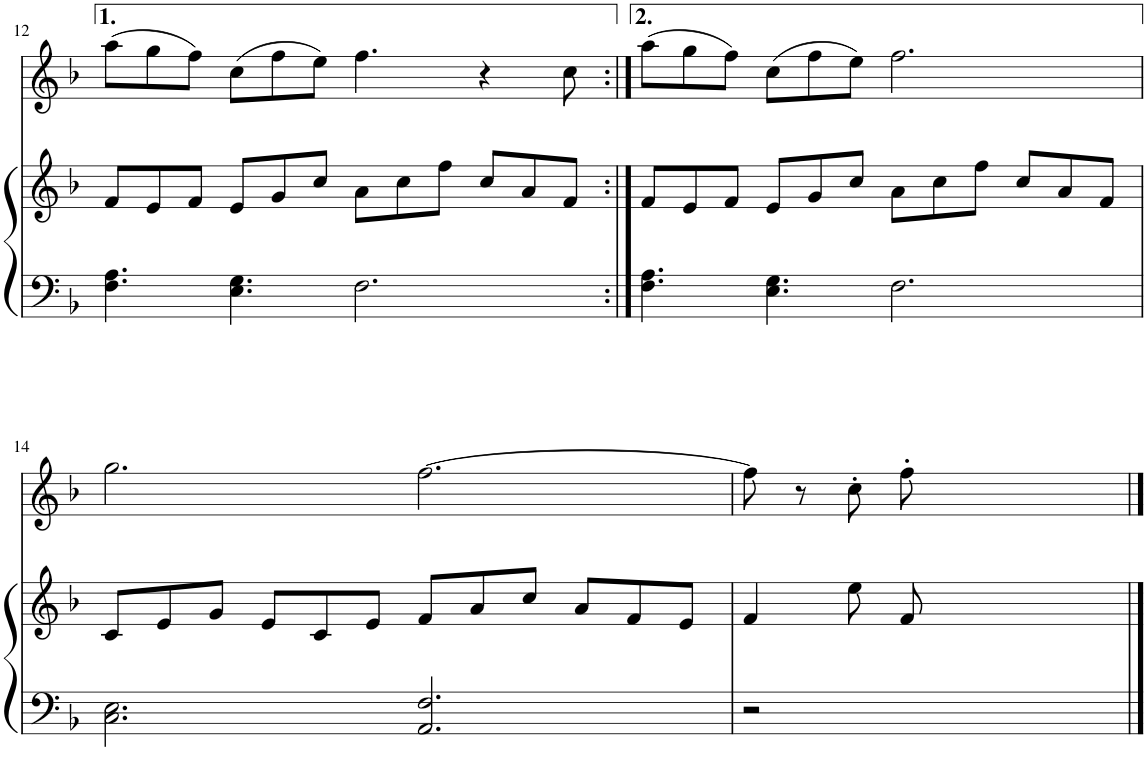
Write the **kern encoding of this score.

**kern	**kern	**kern
*part2	*part2	*part1
*staff3	*staff2	*staff1
*I"Piano	*	*I"Flute
*I'Pno	*	*I'Fl
!!LO:PB:g=z
*clefF4	*clefG2	*clefG2
*k[b-]	*k[b-]	*k[b-]
*M12/8	*M12/8	*M12/8
=12	=12	=12
4.F\ 4.A\	8f/L	(8aa\L
.	8e/	8gg\
.	8f/J	8ff\J)
4.E\ 4.G\	8e/L	(8cc\L
.	8g/	8ff\
.	8cc/J	8ee\J)
2.F\	8a\L	4.ff\
.	8cc\	.
.	8ff\J	.
.	8cc/L	4r
.	8a/	.
.	8f/J	8cc\
=13:|!	=13:|!	=13:|!
4.F\ 4.A\	8f/L	(8aa\L
.	8e/	8gg\
.	8f/J	8ff\J)
4.E\ 4.G\	8e/L	(8cc\L
.	8g/	8ff\
.	8cc/J	8ee\J)
2.F\	8a\L	2.ff\
.	8cc\	.
.	8ff\J	.
.	8cc/L	.
.	8a/	.
.	8f/J	.
!!LO:LB:g=z
=14	=14	=14
2.C\ 2.E\	8c/L	2.gg\
.	8e/	.
.	8g/J	.
.	8e/L	.
.	8c/	.
.	8e/J	.
2.AA/ 2.F/	8f/L	[2.ff\
.	8a/	.
.	8cc/J	.
.	8a/L	.
.	8f/	.
.	8e/J	.
=15	=15	=15
2r	4f/	8ff\]
.	.	8r
.	8ee\	8cc'\
.	8f/	8ff'\
1ryy	1ryy	1ryy
==	==	==
*-	*-	*-
